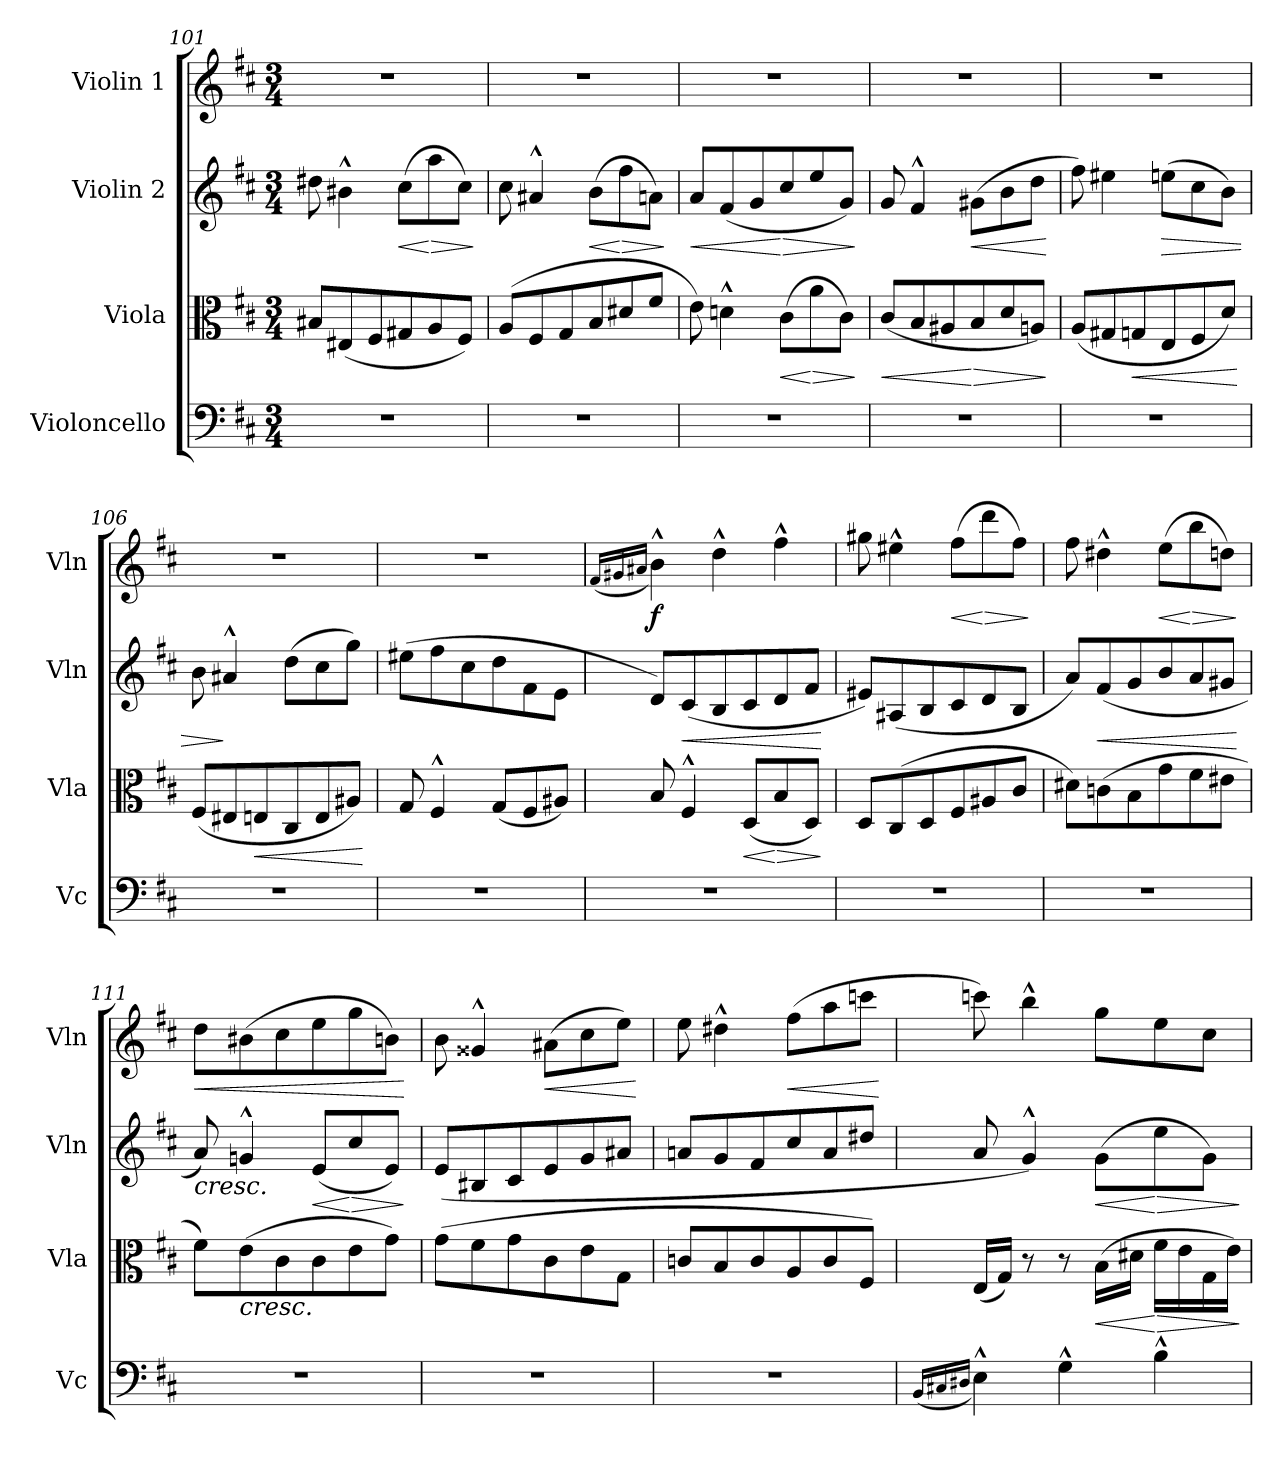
**kern	**kern	**dynam	**kern	**dynam	**kern	**dynam
*part4	*part3	*part3	*part2	*part2	*part1	*part1
*staff4	*staff3	*staff3	*staff2	*staff2	*staff1	*staff1
*I"Violoncello	*I"Viola	*	*I"Violin 2	*	*I"Violin 1	*
*I'Vc	*I'Vla	*	*I'Vln	*	*I'Vln	*
*clefF4	*clefC3	*	*clefG2	*	*clefG2	*
*k[f#c#]	*k[f#c#]	*	*k[f#c#]	*	*k[f#c#]	*
*M3/4	*M3/4	*	*M3/4	*	*M3/4	*
=101	=101	=101	=101	=101	=101	=101
2.r	8B#X/L	.	8dd#X\	.	2.r	.
.	(8E#X/	.	4b#X^^\	.	.	.
.	8F#/	.	.	.	.	.
!	!	!	!	!LO:HP:b	!	!
.	8G#X/	.	(8cc#\L	<	.	.
!	!	!	!	!LO:HP:n=1:b	!	!
.	8A/	.	8aa\	[ >	.	.
.	8F#/J)	.	8cc#\J)	.	.	.
.	.	.	.	]	.	.
=102	=102	=102	=102	=102	=102	=102
2.r	(8A/L	.	8cc#\	.	2.r	.
.	8F#/	.	4a#X^^/	.	.	.
.	8G/	.	.	.	.	.
!	!	!	!	!LO:HP:b	!	!
.	8B/	.	(8b\L	<	.	.
!	!	!	!	!LO:HP:n=1:b	!	!
.	8d#X/	.	8ff#\	[ >	.	.
.	8f#/J	.	8an\J)	.	.	.
.	.	.	.	]	.	.
=103	=103	=103	=103	=103	=103	=103
!	!	!	!	!LO:HP:b	!	!
2.r	8e\)	.	8a/L	<	2.r	.
.	4dn^^\	.	(8f#/	.	.	.
.	.	.	8g/	.	.	.
!	!	!LO:HP:b	!	!LO:HP:n=1:b	!	!
.	(8c#\L	<	8cc#/	[ >	.	.
!	!	!LO:HP:n=1:b	!	!	!	!
.	8a\	[ >	8ee/	.	.	.
.	8c#\J)	.	8g/J)	.	.	.
.	.	]	.	]	.	.
=104	=104	=104	=104	=104	=104	=104
!	!	!LO:HP:b	!	!	!	!
2.r	(8c#/L	<	8g/	.	2.r	.
.	8B/	.	4f#^^/	.	.	.
.	8A#X/	.	.	.	.	.
!	!	!LO:HP:n=1:b	!	!LO:HP:b	!	!
.	8B/	[ >	(8g#X\L	<	.	.
.	8d/	.	8b\	.	.	.
.	8An/J)	.	8dd\J	.	.	.
.	.	]	.	[	.	.
!!LO:LB:g=z
=105	=105	=105	=105	=105	=105	=105
2.r	(8A/L	.	8ff#\)	.	2.r	.
.	8G#X/	.	4ee#X\	.	.	.
!	!	!LO:HP:b	!	!	!	!
.	8Gn/	<	.	.	.	.
!	!	!	!	!LO:HP:b	!	!
.	8E/	.	(8een\L	>	.	.
.	8F#/	.	8cc#\	.	.	.
.	8d/J)	.	8b\J)	.	.	.
.	.	[	.	.	.	.
=106	=106	=106	=106	=106	=106	=106
2.r	(8F#/L	.	8b\	.	2.r	.
.	8E#X/	.	4a#X^^/	]	.	.
!	!	!LO:HP:b	!	!	!	!
.	8En/	<	.	.	.	.
.	8C#/	.	(8dd\L	.	.	.
.	8E/	.	8cc#\	.	.	.
.	8A#X/J)	.	8gg\J)	.	.	.
.	.	[	.	.	.	.
=107	=107	=107	=107	=107	=107	=107
2.r	8G/	.	(8ee#X\L	.	2.r	.
.	4F#^^/	.	8ff#\	.	.	.
.	.	.	8cc#\	.	.	.
.	(8G/L	.	8dd\	.	.	.
.	8F#/	.	8f#\	.	.	.
.	8A#X/J)	.	8e\J	.	.	.
=108	=108	=108	=108	=108	=108	=108
.	.	.	.	.	(16qf#/LL	.
.	.	.	.	.	16qg#X/	.
.	.	.	.	.	16qa#X/JJ	.
!	!	!	!	!	!	!LO:DY:b
2.r	8B/	.	8d/L)	.	4b^^\)	f
!	!	!	!	!LO:HP:b	!	!
.	4F#^^/	.	(<8c#/	<	.	.
.	.	.	8B/	.	4dd^^\	.
!	!	!LO:HP:b	!	!	!	!
.	(8D/L	<	8c#/	.	.	.
!	!	!LO:HP:n=1:b	!	!	!	!
.	8B/	[ >	8d/	.	4ff#^^\	.
.	8D/J)	.	8f#/J	.	.	.
.	.	]	.	[	.	.
=109	=109	=109	=109	=109	=109	=109
2.r	8D/L	.	8e#X/L)	.	8gg#X\	.
.	(8C#/	.	(8A#X/	.	4ee#X^^\	.
.	8D/	.	8B/	.	.	.
!	!	!	!	!	!	!LO:HP:b
.	8F#/	.	8c#/	.	(8ff#\L	<
!	!	!	!	!	!	!LO:HP:n=1:b
.	8A#X/	.	8d/	.	8ddd\	[ >
.	8c#/J	.	8B/J	.	8ff#\J)	.
.	.	.	.	.	.	]
=110	=110	=110	=110	=110	=110	=110
2.r	8d#X\L)	.	8a/L)	.	8ff#\	.
!	!	!	!	!LO:HP:b	!	!
.	(8cn\	.	(8f#/	<	4dd#X^^\	.
.	8B\	.	8g/	.	.	.
!	!	!	!	!	!	!LO:HP:b
.	8g\	.	8b/	.	(8ee\L	<
!	!	!	!	!	!	!LO:HP:n=1:b
.	8f#\	.	8a/	.	8bb\	[ >
.	8e#X\J	.	8g#X/J	.	8ddn\J)	.
.	.	.	.	[	.	]
=111	=111	=111	=111	=111	=111	=111
!	!	!	!LO:TX:b:i:t=cresc.	!	!	!
!	!	!	!	!	!	!LO:HP:b
2.r	8f#\L)	.	8a/)	.	8dd\L	<
!	!LO:TX:b:i:t=cresc.	!	!	!	!	!
.	(8e\	.	4gn^^/	.	(8b#X\	.
.	8c#\	.	.	.	8cc#\	.
!	!	!	!	!LO:HP:b	!	!
.	8c#\	.	(8e/L	<	8ee\	.
!	!	!	!	!LO:HP:n=1:b	!	!
.	8e\	.	8cc#/	[ >	8gg\	.
.	8g\J)	.	8e/J)	.	8bn\J)	.
.	.	.	.	]	.	[
!!LO:LB:g=z
=112	=112	=112	=112	=112	=112	=112
2.r	(8g\L	.	(<8e/L	.	8b\	.
.	8f#\	.	8B#X/	.	4g##X^^/	.
.	8g\	.	8c#/	.	.	.
!	!	!	!	!	!	!LO:HP:b
.	8c#\	.	8e/	.	(8a#X\L	<
.	8e\	.	8g/	.	8cc#\	.
.	8G\J	.	8a#X/J	.	8ee\J)	.
.	.	.	.	.	.	[
=113	=113	=113	=113	=113	=113	=113
2.r	8cn/L	.	8an/L	.	8ee\	.
.	8B/	.	8g/	.	4dd#X^^\	.
.	8c/	.	8f#/	.	.	.
!	!	!	!	!	!	!LO:HP:b
.	8A/	.	8cc#/	.	(8ff#\L	<
.	8c/	.	8a/	.	8aa\	.
.	8F#/J)	.	8dd#X/J	.	8cccn\J	.
.	.	.	.	.	.	[
=114	=114	=114	=114	=114	=114	=114
(16qBB/LL	.	.	.	.	.	.
16qC#X/	.	.	.	.	.	.
16qD#X/JJ	.	.	.	.	.	.
4E^^\)	(16E/LL	.	8a/	.	8cccn\)	.
.	16G/JJ)	.	.	.	.	.
.	8r	.	4g^^/)	.	4bb^^\	.
4G^^\	8r	.	.	.	.	.
!	!	!LO:HP:b	!	!LO:HP:b	!	!
.	(>16B\LL	<	(8g\L	<	8gg\L	.
.	16d#X\JJ	.	.	.	.	.
!	!	!LO:HP:n=1:b	!	!LO:HP:n=1:b	!	!
4B^^\	16f#\LL	[ >	8ee\	[ >	8ee\	.
.	16e\	.	.	.	.	.
.	16G\	.	8g\J)	.	8cc#\J	.
.	16e\JJ)	.	.	.	.	.
.	.	]	.	]	.	.
=	=	=	=	=	=	=
*-	*-	*-	*-	*-	*-	*-
